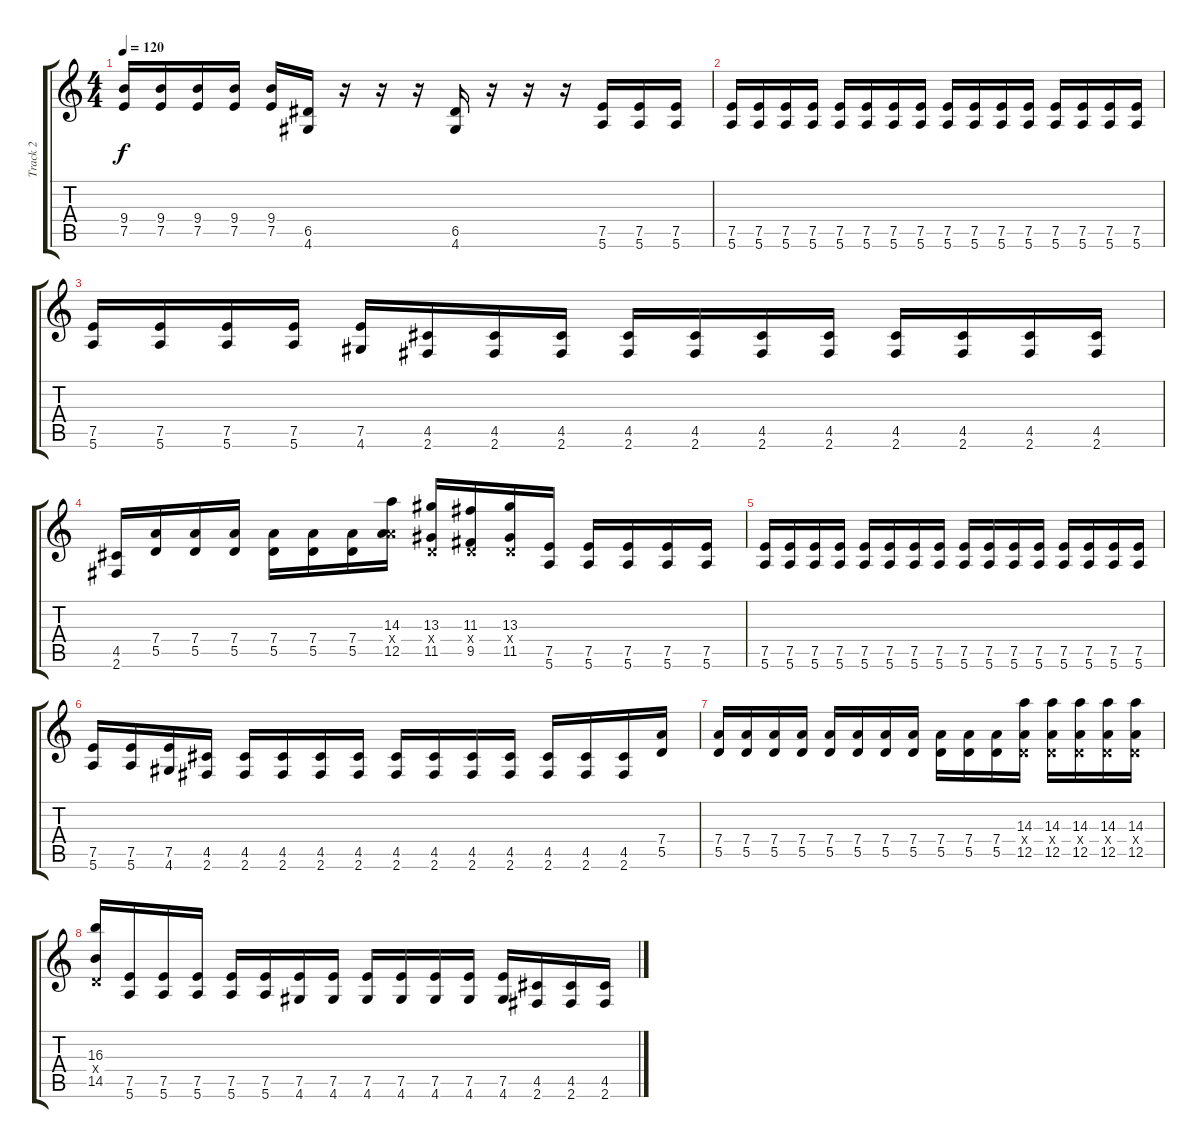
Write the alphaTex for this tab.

\track ("Track 2" "Track 2") {instrument distortionguitar}
\staff {score tabs}
\tuning (E4 B3 G3 D3 A2 E2) {hide}
\ts (4 4)
\tempo 120
\clef g2
\ks c
(9.4 7.5).16{dy f} (9.4 7.5).16 (9.4 7.5).16 (9.4 7.5).16 (9.4 7.5).16 (6.5 4.6).16 r.16 r.16 r.16 (6.5 4.6).16 r.16 r.16 r.16 (7.5 5.6).16 (7.5 5.6).16 (7.5 5.6).16 |
(7.5 5.6).16 (7.5 5.6).16 (7.5 5.6).16 (7.5 5.6).16 (7.5 5.6).16 (7.5 5.6).16 (7.5 5.6).16 (7.5 5.6).16 (7.5 5.6).16 (7.5 5.6).16 (7.5 5.6).16 (7.5 5.6).16 (7.5 5.6).16 (7.5 5.6).16 (7.5 5.6).16 (7.5 5.6).16 |
(7.5 5.6).16 (7.5 5.6).16 (7.5 5.6).16 (7.5 5.6).16 (7.5 4.6).16 (4.5 2.6).16 (4.5 2.6).16 (4.5 2.6).16 (4.5 2.6).16 (4.5 2.6).16 (4.5 2.6).16 (4.5 2.6).16 (4.5 2.6).16 (4.5 2.6).16 (4.5 2.6).16 (4.5 2.6).16 |
(4.5 2.6).16 (7.4 5.5).16 (7.4 5.5).16 (7.4 5.5).16 (7.4 5.5).16 (7.4 5.5).16 (7.4 5.5).16 (14.3 7.4{x} 12.5).16 (13.3 0.4{x} 11.5).16 (11.3 0.4{x} 9.5).16 (13.3 0.4{x} 11.5).16 (7.5 5.6).16 (7.5 5.6).16 (7.5 5.6).16 (7.5 5.6).16 (7.5 5.6).16 |
(7.5 5.6).16 (7.5 5.6).16 (7.5 5.6).16 (7.5 5.6).16 (7.5 5.6).16 (7.5 5.6).16 (7.5 5.6).16 (7.5 5.6).16 (7.5 5.6).16 (7.5 5.6).16 (7.5 5.6).16 (7.5 5.6).16 (7.5 5.6).16 (7.5 5.6).16 (7.5 5.6).16 (7.5 5.6).16 |
(7.5 5.6).16 (7.5 5.6).16 (7.5 4.6).16 (4.5 2.6).16 (4.5 2.6).16 (4.5 2.6).16 (4.5 2.6).16 (4.5 2.6).16 (4.5 2.6).16 (4.5 2.6).16 (4.5 2.6).16 (4.5 2.6).16 (4.5 2.6).16 (4.5 2.6).16 (4.5 2.6).16 (7.4 5.5).16 |
(7.4 5.5).16 (7.4 5.5).16 (7.4 5.5).16 (7.4 5.5).16 (7.4 5.5).16 (7.4 5.5).16 (7.4 5.5).16 (7.4 5.5).16 (7.4 5.5).16 (7.4 5.5).16 (7.4 5.5).16 (14.3 0.4{x} 12.5).16 (14.3 0.4{x} 12.5).16 (14.3 0.4{x} 12.5).16 (14.3 0.4{x} 12.5).16 (14.3 0.4{x} 12.5).16 |
(16.3 0.4{x} 14.5).16 (7.5 5.6).16 (7.5 5.6).16 (7.5 5.6).16 (7.5 5.6).16 (7.5 5.6).16 (7.5 4.6).16 (7.5 4.6).16 (7.5 4.6).16 (7.5 4.6).16 (7.5 4.6).16 (7.5 4.6).16 (7.5 4.6).16 (4.5 2.6).16 (4.5 2.6).16 (4.5 2.6).16
